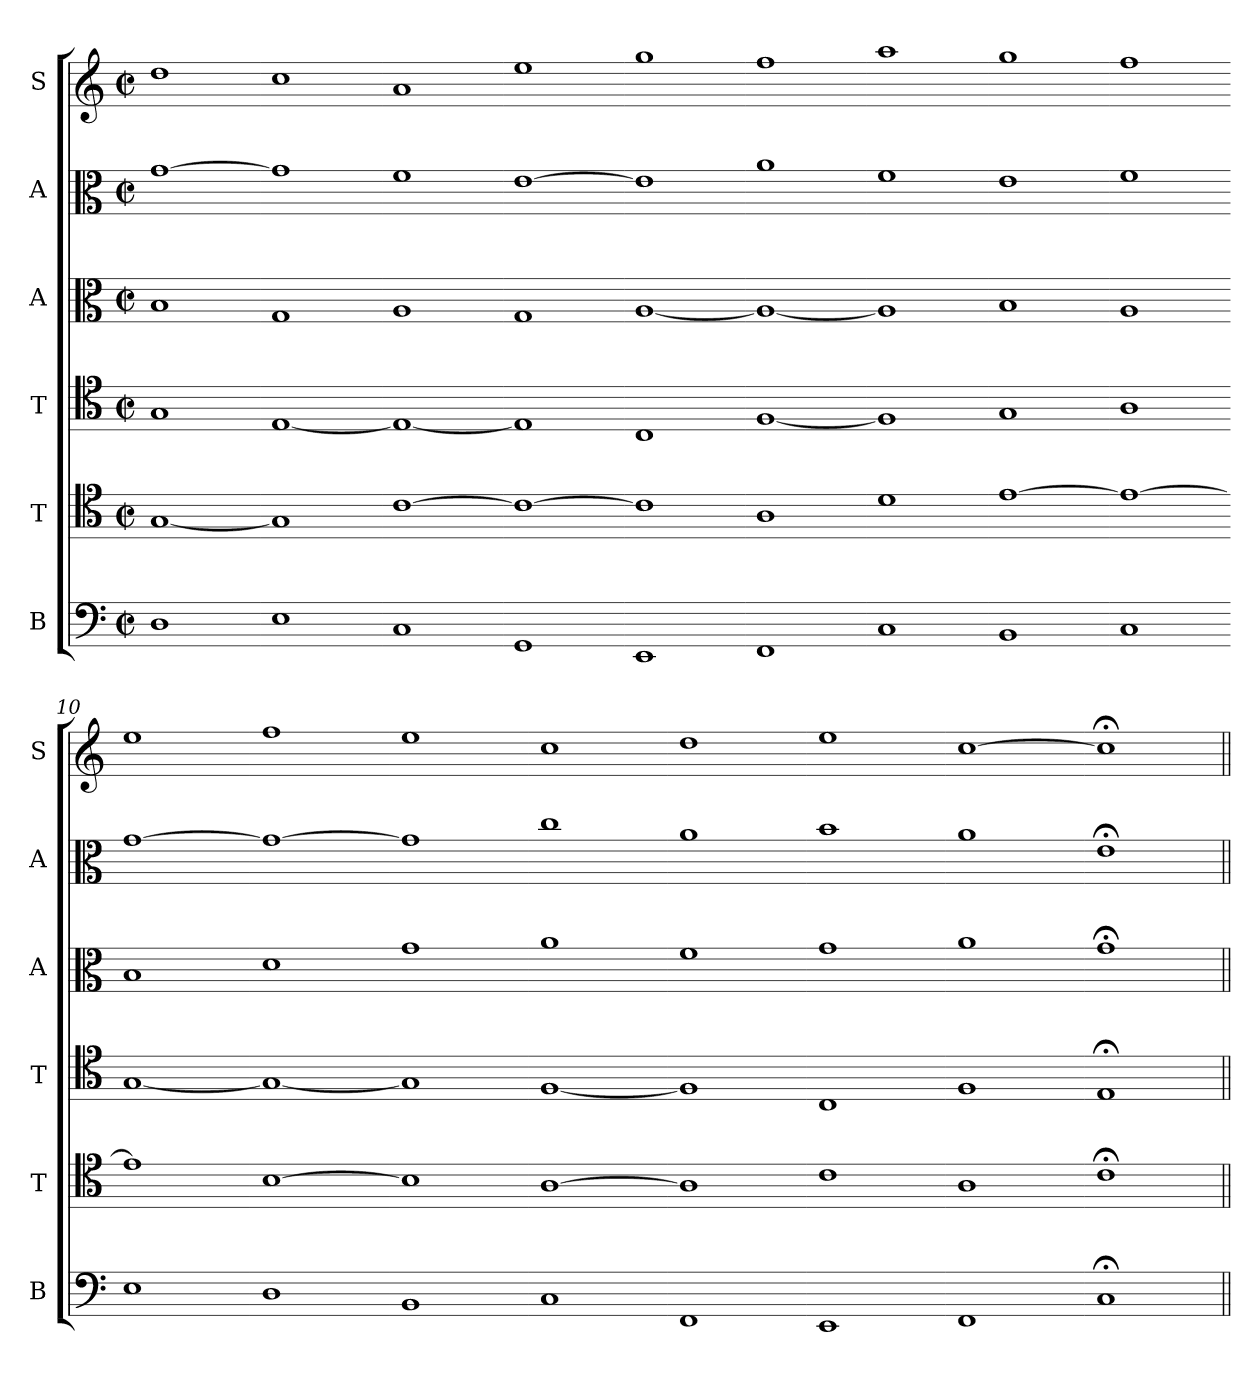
**kern	**kern	**kern	**kern	**kern	**kern
*part6	*part5	*part4	*part3	*part2	*part1
*staff6	*staff5	*staff4	*staff3	*staff2	*staff1
*I"B	*I"T	*I"T	*I"A	*I"A	*I"S
*I'B	*I'T	*I'T	*I'A	*I'A	*I'S
*clefF4	*clefC4	*clefC4	*clefC3	*clefC3	*clefG2
*k[]	*k[]	*k[]	*k[]	*k[]	*k[]
*M2/2	*M2/2	*M2/2	*M2/2	*M2/2	*M2/2
*met(c|)	*met(c|)	*met(c|)	*met(c|)	*met(c|)	*met(c|)
*MM208	*MM208	*MM208	*MM208	*MM208	*MM208
=1	=1	=1	=1	=1	=1
1D	[1G	1G	1B	[1g	1dd
=2-	=2-	=2-	=2-	=2-	=2-
1E	1G]	[1E	1G	1g]	1cc
=3-	=3-	=3-	=3-	=3-	=3-
1C	[1c	1E_	1A	1f	1a
=4-	=4-	=4-	=4-	=4-	=4-
1GG	1c_	1E]	1G	[1e	1ee
=5-	=5-	=5-	=5-	=5-	=5-
1EE	1c]	1C	[1A	1e]	1gg
=6-	=6-	=6-	=6-	=6-	=6-
1FF	1A	[1F	1A_	1a	1ff
=7-	=7-	=7-	=7-	=7-	=7-
1C	1d	1F]	1A]	1f	1aa
=8-	=8-	=8-	=8-	=8-	=8-
1BB	[1e	1G	1B	1e	1gg
=9-	=9-	=9-	=9-	=9-	=9-
1C	1e_	1A	1A	1f	1ff
=10-	=10-	=10-	=10-	=10-	=10-
1E	1e]	[1G	1B	[1g	1ee
=11-	=11-	=11-	=11-	=11-	=11-
1D	[1B	1G_	1d	1g_	1ff
=12-	=12-	=12-	=12-	=12-	=12-
1BB	1B]	1G]	1g	1g]	1ee
=13-	=13-	=13-	=13-	=13-	=13-
1C	[1A	[1F	1a	1cc	1cc
=14-	=14-	=14-	=14-	=14-	=14-
1FF	1A]	1F]	1f	1a	1dd
=15-	=15-	=15-	=15-	=15-	=15-
1EE	1c	1C	1g	1b	1ee
=16-	=16-	=16-	=16-	=16-	=16-
1FF	1A	1F	1a	1a	[1cc
=17-	=17-	=17-	=17-	=17-	=17-
1C;<	1c;<	1E;<	1g;<	1e;	1cc;<]
=||	=||	=||	=||	=||	=||
*-	*-	*-	*-	*-	*-
